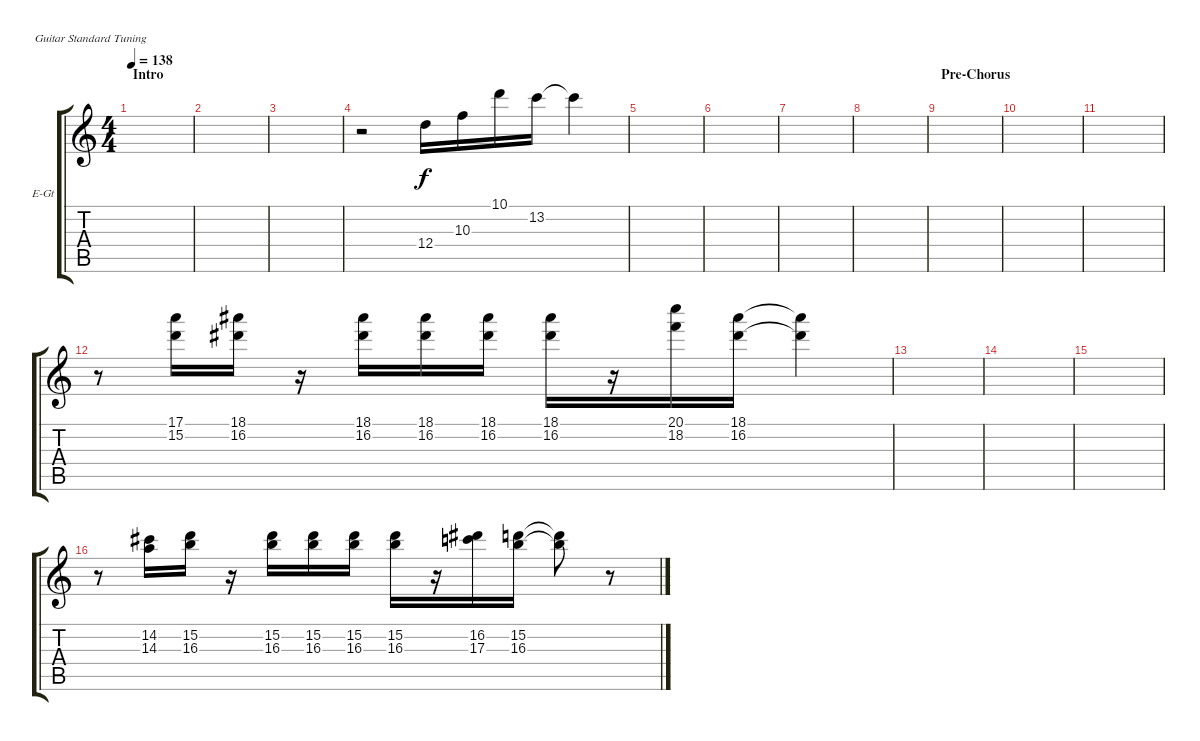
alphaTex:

\defaultSystemsLayout 4
\bracketExtendMode groupsimilarinstruments
\firstSystemTrackNameOrientation horizontal
\otherSystemsTrackNameOrientation horizontal
\track ("Clean Guitar 2" "E-Gt") {instrument electricguitarclean}
\staff {score tabs}
\tuning (E4 B3 G3 D3 A2 E2)
\ts (4 4)
\section ("" "Intro")
\tempo 138
\clef g2
\scale
0.485477
\ks c
|
\scale
0.257261 |
\scale
0.257261 |
r.2 12.4.16 10.3.16 10.1.16 13.2.16 13.2{t}.4 |
|
|
|
|
\section ("" "Pre-Chorus")
|
|
|
r.8 (15.2 17.1).16 (16.2 18.1).16 r.16 (16.2 18.1).16 (16.2 18.1).16 (16.2 18.1).16 (16.2 18.1).16 r.16 (18.2 20.1).16 (18.1 16.2).16 (16.2{t} 18.1{t}).4 |
|
|
|
r.8 (14.3 14.2).16 (15.2 16.3).16 r.16 (16.3 15.2).16 (16.3 15.2).16 (15.2 16.3).16 (15.2 16.3).16 r.16 (16.2 17.3).16 (15.2 16.3).16 (16.3{t} 15.2{t}).8 r.8
